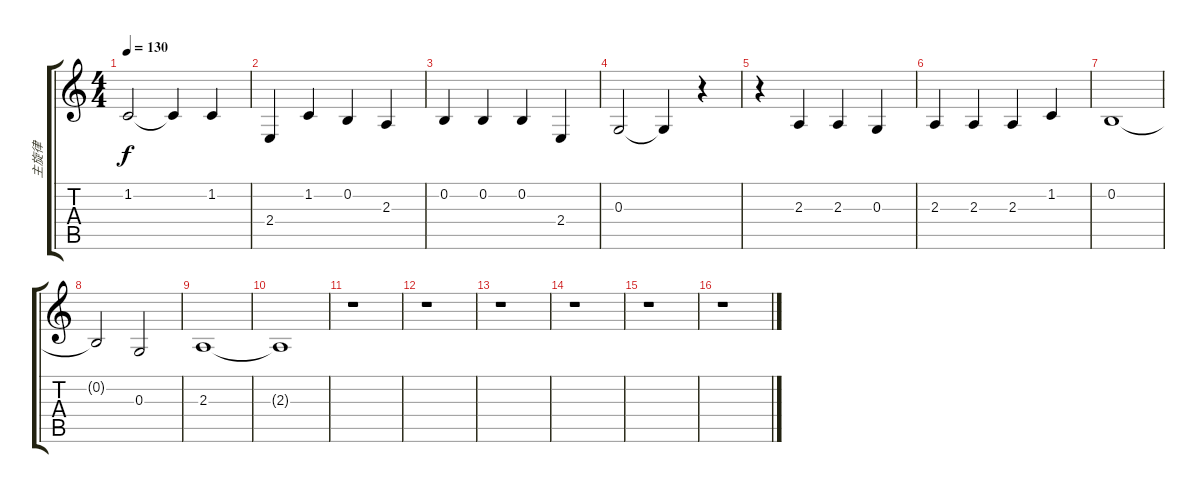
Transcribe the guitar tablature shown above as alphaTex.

\track ("主旋律" "主旋律") {instrument violin}
\staff {score tabs}
\tuning (E4 B3 G3 D3 A2 E2) {hide}
\ts (4 4)
\tempo 130
\clef g2
\ks c
1.2.2{dy f} 1.2{t}.4 1.2.4 |
2.4.4 1.2.4 0.2.4 2.3.4 |
0.2.4 0.2.4 0.2.4 2.4.4 |
0.3.2 0.3{t}.4 r.4 |
r.4 2.3.4 2.3.4 0.3.4 |
2.3.4 2.3.4 2.3.4 1.2.4 |
0.2.1 |
0.2{t}.2 0.3.2 |
2.3.1 |
2.3{t}.1 |
r.1 |
r.1 |
r.1 |
r.1 |
r.1 |
r.1
